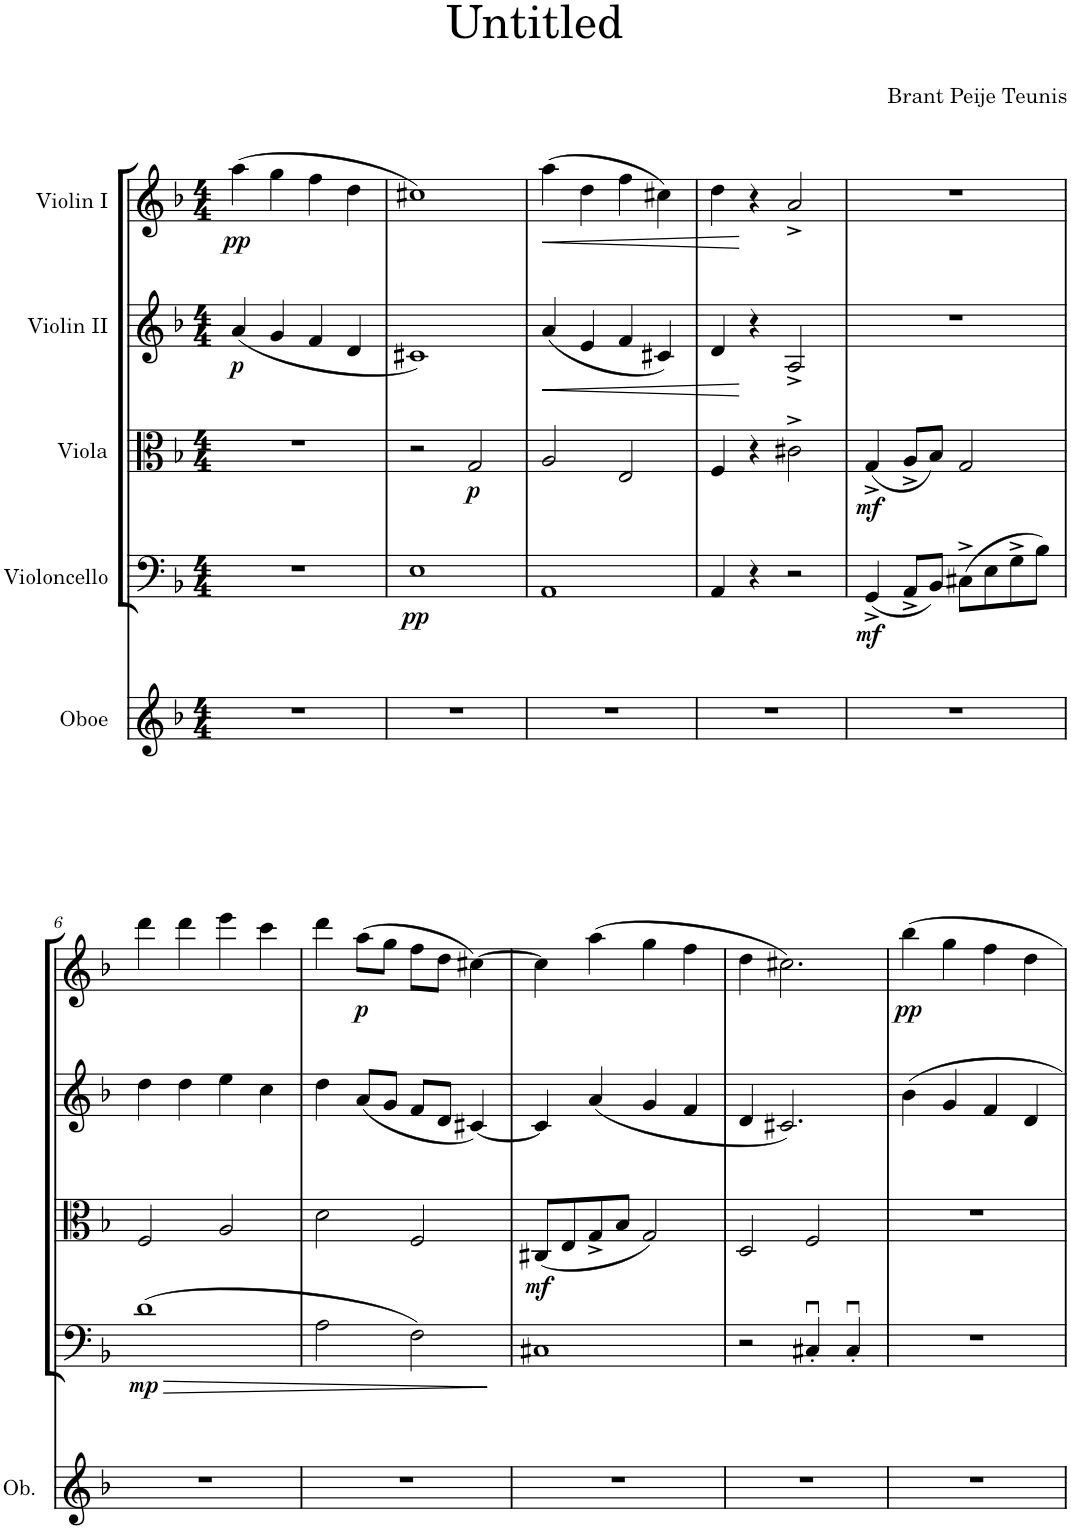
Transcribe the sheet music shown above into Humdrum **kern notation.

**kern	**kern	**dynam	**kern	**dynam	**kern	**dynam	**kern	**dynam
*part5	*part4	*part4	*part3	*part3	*part2	*part2	*part1	*part1
*staff5	*staff4	*staff4	*staff3	*staff3	*staff2	*staff2	*staff1	*staff1
*I"Oboe	*I"Violoncello	*	*I"Viola	*	*I"Violin II	*	*I"Violin I	*
*I'Ob.	*I'Vc	*	*I'Vla	*	*I'Vln	*	*I'Vln	*
*clefG2	*clefF4	*	*clefC3	*	*clefG2	*	*clefG2	*
*k[b-]	*k[b-]	*	*k[b-]	*	*k[b-]	*	*k[b-]	*
*M4/4	*M4/4	*	*M4/4	*	*M4/4	*	*M4/4	*
=1	=1	=1	=1	=1	=1	=1	=1	=1
!	!	!	!	!	!	!LO:DY:b	!	!LO:DY:b
1r	1r	.	1r	.	(4a/	p	(4aa\	pp
.	.	.	.	.	4g/	.	4gg\	.
.	.	.	.	.	4f/	.	4ff\	.
.	.	.	.	.	4d/	.	4dd\	.
=2	=2	=2	=2	=2	=2	=2	=2	=2
!	!	!LO:DY:b	!	!	!	!	!	!
1r	1E	pp	2r	.	1c#X)	.	1cc#X)	.
!	!	!	!	!LO:DY:b	!	!	!	!
.	.	.	2G/	p	.	.	.	.
=3	=3	=3	=3	=3	=3	=3	=3	=3
!	!	!	!	!	!	!LO:HP:b	!	!LO:HP:b
1r	1AA	.	2A/	.	(4a/	<	(4aa\	<
.	.	.	.	.	4e/	.	4dd\	.
.	.	.	2E/	.	4f/	.	4ff\	.
.	.	.	.	.	4c#X/)	.	4cc#X\)	.
=4	=4	=4	=4	=4	=4	=4	=4	=4
1r	4AA/	.	4F/	.	4d/	.	4dd\	.
.	4r	.	4r	.	4r	[	4r	[
.	2r	.	2c#X^\	.	2A^/	.	2a^/	.
=5	=5	=5	=5	=5	=5	=5	=5	=5
!	!	!LO:DY:b	!	!LO:DY:b	!	!	!	!
1r	(4GG^/	mf	(4G^/	mf	1r	.	1r	.
.	8AA^/L	.	8A^/L	.	.	.	.	.
.	8BB-/J)	.	8B-/J)	.	.	.	.	.
.	(8C#X^\L	.	2G/	.	.	.	.	.
.	8E\	.	.	.	.	.	.	.
.	8G^\	.	.	.	.	.	.	.
.	8B-\J)	.	.	.	.	.	.	.
!!LO:LB:g=z
=6	=6	=6	=6	=6	=6	=6	=6	=6
!	!	!LO:HP:b	!	!	!	!	!	!
!	!	!LO:DY:n=1:b	!	!	!	!	!	!
1r	(1d	> mp	2F/	.	4dd\	.	4ddd\	.
.	.	.	.	.	4dd\	.	4ddd\	.
.	.	.	2A/	.	4ee\	.	4eee\	.
.	.	.	.	.	4cc\	.	4ccc\	.
=7	=7	=7	=7	=7	=7	=7	=7	=7
1r	2A\	.	2d\	.	4dd\	.	4ddd\	.
!	!	!	!	!	!	!	!	!LO:DY:b
.	.	.	.	.	(8a/L	.	(8aa\L	p
.	.	.	.	.	8g/J	.	8gg\J	.
.	2F\)	.	2F/	.	8f/L	.	8ff\L	.
.	.	.	.	.	8d/J	.	8dd\J	.
.	.	.	.	.	[4c#X/)	.	[4cc#X\)	.
.	.	]	.	.	.	.	.	.
=8	=8	=8	=8	=8	=8	=8	=8	=8
!	!	!	!	!LO:DY:b	!	!	!	!
1r	1C#X	.	(8C#X/L	mf	4c#/]	.	4cc#\]	.
.	.	.	8E/	.	.	.	.	.
.	.	.	8G^/	.	(4a/	.	(4aa\	.
.	.	.	8B-/J	.	.	.	.	.
.	.	.	2G/)	.	4g/	.	4gg\	.
.	.	.	.	.	4f/	.	4ff\	.
=9	=9	=9	=9	=9	=9	=9	=9	=9
1r	2r	.	2D/	.	4d/	.	4dd\	.
.	.	.	.	.	2.c#X/)	.	2.cc#X\)	.
.	4C#Xu'/	.	2F/	.	.	.	.	.
.	4C#u'/	.	.	.	.	.	.	.
=10	=10	=10	=10	=10	=10	=10	=10	=10
!	!	!	!	!	!	!	!	!LO:DY:b
1r	1r	.	1r	.	4b-\	.	4bb-\	pp
.	.	.	.	.	4g/	.	4gg\	.
.	.	.	.	.	4f/	.	4ff\	.
.	.	.	.	.	4d/	.	4dd\	.
=	=	=	=	=	=	=	=	=
*-	*-	*-	*-	*-	*-	*-	*-	*-
